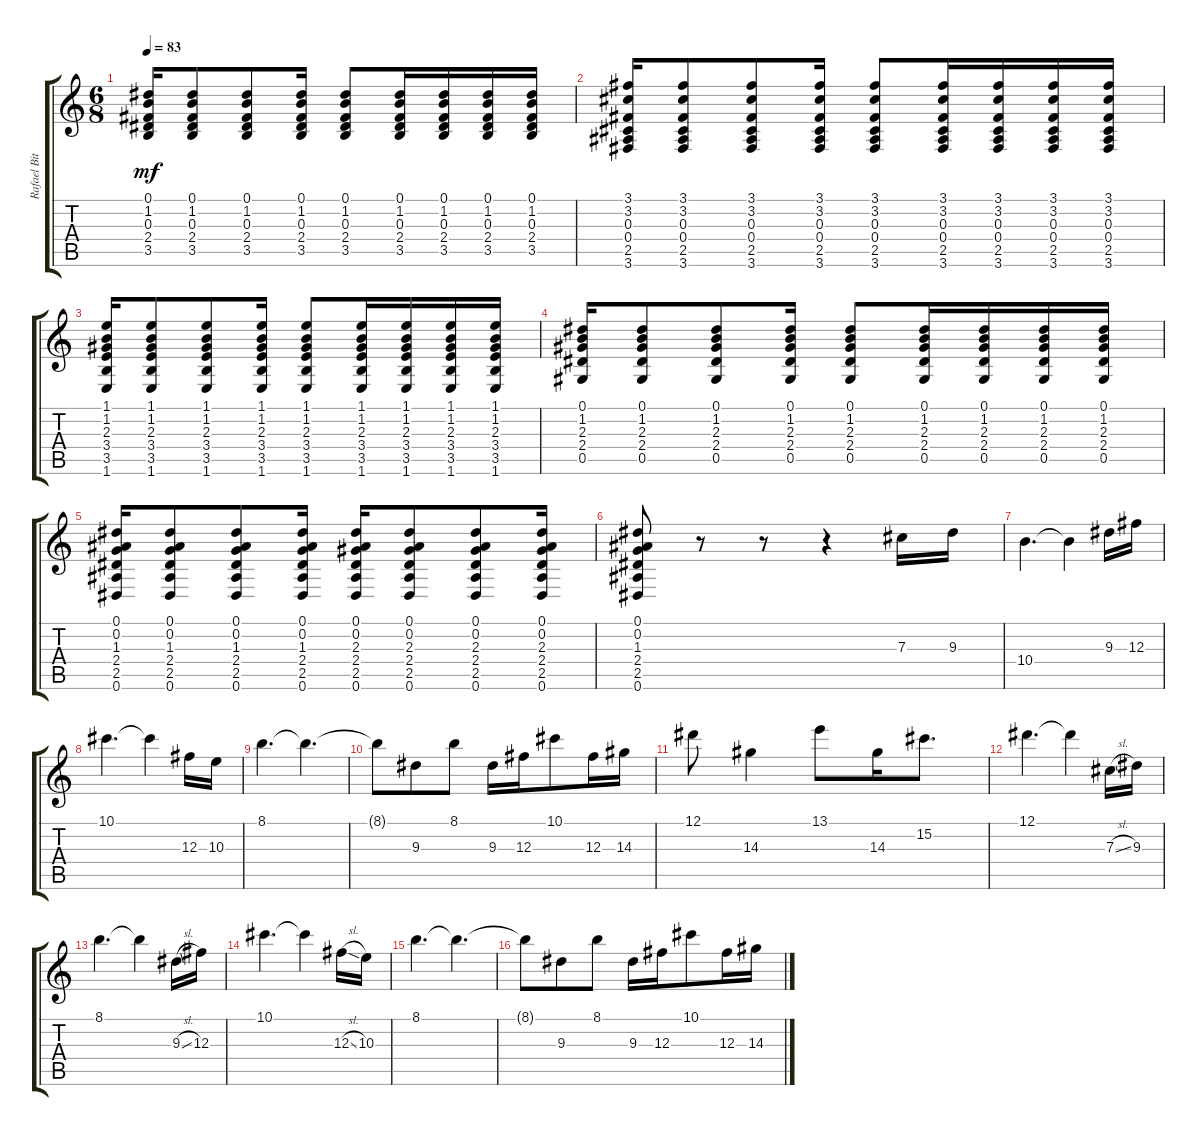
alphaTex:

\track ("Rafael Bittencourt" "Rafael Bit") {instrument distortionguitar}
\staff {score tabs}
\tuning (Eb4 Bb3 Gb3 Db3 Ab2 Eb2) {hide}
\ts (6 8)
\tempo 83
\clef g2
\ks c
(0.1 1.2 0.3 2.4 3.5).16{dy mf} (0.1 1.2 0.3 2.4 3.5).8 (0.1 1.2 0.3 2.4 3.5).8 (0.1 1.2 0.3 2.4 3.5).16 (0.1 1.2 0.3 2.4 3.5).8 (0.1 1.2 0.3 2.4 3.5).16 (0.1 1.2 0.3 2.4 3.5).16 (0.1 1.2 0.3 2.4 3.5).16 (0.1 1.2 0.3 2.4 3.5).16 |
(3.1 3.2 0.3 0.4 2.5 3.6).16 (3.1 3.2 0.3 0.4 2.5 3.6).8 (3.1 3.2 0.3 0.4 2.5 3.6).8 (3.1 3.2 0.3 0.4 2.5 3.6).16 (3.1 3.2 0.3 0.4 2.5 3.6).8 (3.1 3.2 0.3 0.4 2.5 3.6).16 (3.1 3.2 0.3 0.4 2.5 3.6).16 (3.1 3.2 0.3 0.4 2.5 3.6).16 (3.1 3.2 0.3 0.4 2.5 3.6).16 |
(1.1 1.2 2.3 3.4 3.5 1.6).16 (1.1 1.2 2.3 3.4 3.5 1.6).8 (1.1 1.2 2.3 3.4 3.5 1.6).8 (1.1 1.2 2.3 3.4 3.5 1.6).16 (1.1 1.2 2.3 3.4 3.5 1.6).8 (1.1 1.2 2.3 3.4 3.5 1.6).16 (1.1 1.2 2.3 3.4 3.5 1.6).16 (1.1 1.2 2.3 3.4 3.5 1.6).16 (1.1 1.2 2.3 3.4 3.5 1.6).16 |
(0.1 1.2 2.3 2.4 0.5).16 (0.1 1.2 2.3 2.4 0.5).8 (0.1 1.2 2.3 2.4 0.5).8 (0.1 1.2 2.3 2.4 0.5).16 (0.1 1.2 2.3 2.4 0.5).8 (0.1 1.2 2.3 2.4 0.5).16 (0.1 1.2 2.3 2.4 0.5).16 (0.1 1.2 2.3 2.4 0.5).16 (0.1 1.2 2.3 2.4 0.5).16 |
(0.1 0.2 1.3 2.4 2.5 0.6).16 (0.1 0.2 1.3 2.4 2.5 0.6).8 (0.1 0.2 1.3 2.4 2.5 0.6).8 (0.1 0.2 1.3 2.4 2.5 0.6).16 (0.1 0.2 2.3 2.4 2.5 0.6).16 (0.1 0.2 2.3 2.4 2.5 0.6).8 (0.1 0.2 2.3 2.4 2.5 0.6).8 (0.1 0.2 2.3 2.4 2.5 0.6).16 |
(0.1 0.2 1.3 2.4 2.5 0.6).8 r.8 r.8 r.4 7.3.16{instrument distortionguitar} 9.3.16 |
10.4.4{d} 10.4{t}.4 9.3.16 12.3.16 |
10.1.4{d} 10.1{t}.4 12.3.16 10.3.16 |
8.1.4{d} 8.1{t}.4{d} |
8.1{t}.8 9.3.8 8.1.8 9.3.16 12.3.16 10.1.8 12.3.16 14.3.16 |
12.1.8 14.3.4 13.1.8 14.3.16 15.2.8{d} |
12.1.4{d} 12.1{t}.4 7.3{sl}.16 9.3.16 |
8.1.4{d} 8.1{t}.4 9.3{sl}.16 12.3.16 |
10.1.4{d} 10.1{t}.4 12.3{sl}.16 10.3.16 |
8.1.4{d} 8.1{t}.4{d} |
8.1{t}.8 9.3.8 8.1.8 9.3.16 12.3.16 10.1.8 12.3.16 14.3.16
